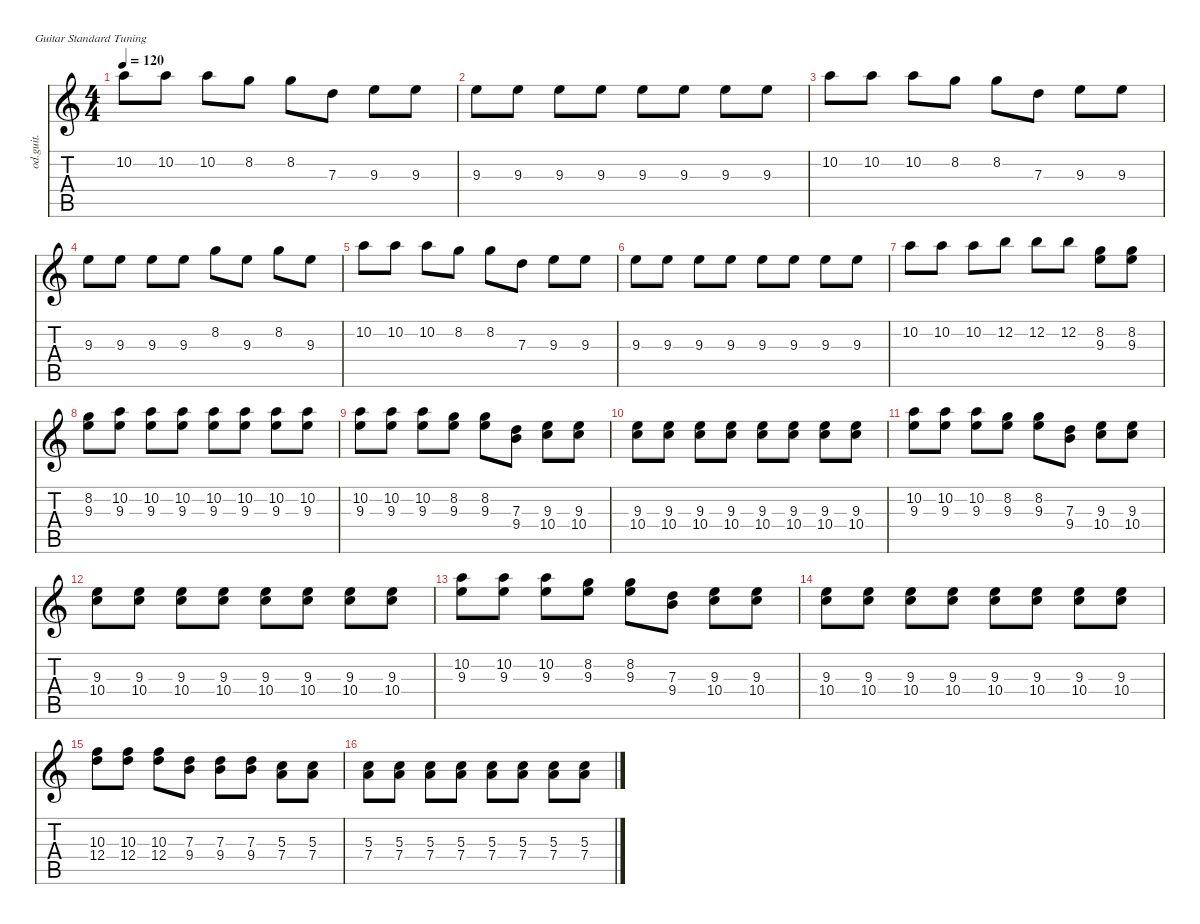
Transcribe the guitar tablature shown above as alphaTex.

\defaultSystemsLayout 4
\hideDynamics
\bracketExtendMode nobrackets
\otherSystemsTrackNameOrientation horizontal
\track ("Overdriven Guitar" "od.guit.") {instrument overdrivenguitar}
\staff {score tabs}
\tuning (E4 B3 G3 D3 A2 E2)
\ts (4 4)
\tempo 120
\clef g2
\ks c
10.2.8{dy mf instrument overdrivenguitar beam Down} 10.2.8{beam Down} 10.2.8{beam Down} 8.2.8{beam Down} 8.2.8{beam Down} 7.3.8{beam Down} 9.3.8{beam Down} 9.3.8{beam Down} |
9.3.8{beam Down} 9.3.8{beam Down} 9.3.8{beam Down} 9.3.8{beam Down} 9.3.8{beam Down} 9.3.8{beam Down} 9.3.8{beam Down} 9.3.8{beam Down} |
10.2.8{beam Down} 10.2.8{beam Down} 10.2.8{beam Down} 8.2.8{beam Down} 8.2.8{beam Down} 7.3.8{beam Down} 9.3.8{beam Down} 9.3.8{beam Down} |
9.3.8{beam Down} 9.3.8{beam Down} 9.3.8{beam Down} 9.3.8{beam Down} 8.2.8{beam Down} 9.3.8{beam Down} 8.2.8{beam Down} 9.3.8{beam Down} |
10.2.8{beam Down} 10.2.8{beam Down} 10.2.8{beam Down} 8.2.8{beam Down} 8.2.8{beam Down} 7.3.8{beam Down} 9.3.8{beam Down} 9.3.8{beam Down} |
9.3.8{beam Down} 9.3.8{beam Down} 9.3.8{beam Down} 9.3.8{beam Down} 9.3.8{beam Down} 9.3.8{beam Down} 9.3.8{beam Down} 9.3.8{beam Down} |
10.2.8{beam Down} 10.2.8{beam Down} 10.2.8{beam Down} 12.2.8{beam Down} 12.2.8{beam Down} 12.2.8{beam Down} (9.3 8.2).8{beam Down} (9.3 8.2).8{beam Down} |
(9.3 8.2).8{beam Down} (9.3 10.2).8{beam Down} (9.3 10.2).8{beam Down} (9.3 10.2).8{beam Down} (10.2 9.3).8{beam Down} (9.3 10.2).8{beam Down} (10.2 9.3).8{beam Down} (9.3 10.2).8{beam Down} |
(10.2 9.3).8{beam Down} (10.2 9.3).8{beam Down} (10.2 9.3).8{beam Down} (8.2 9.3).8{beam Down} (9.3 8.2).8{beam Down} (7.3 9.4).8{beam Down} (9.3 10.4).8{beam Down} (9.3 10.4).8{beam Down} |
(9.3 10.4).8{beam Down} (9.3 10.4).8{beam Down} (9.3 10.4).8{beam Down} (9.3 10.4).8{beam Down} (9.3 10.4).8{beam Down} (9.3 10.4).8{beam Down} (9.3 10.4).8{beam Down} (9.3 10.4).8{beam Down} |
(10.2 9.3).8{beam Down} (10.2 9.3).8{beam Down} (10.2 9.3).8{beam Down} (8.2 9.3).8{beam Down} (9.3 8.2).8{beam Down} (7.3 9.4).8{beam Down} (9.3 10.4).8{beam Down} (9.3 10.4).8{beam Down} |
(9.3 10.4).8{beam Down} (9.3 10.4).8{beam Down} (9.3 10.4).8{beam Down} (9.3 10.4).8{beam Down} (9.3 10.4).8{beam Down} (9.3 10.4).8{beam Down} (9.3 10.4).8{beam Down} (9.3 10.4).8{beam Down} |
(10.2 9.3).8{beam Down} (10.2 9.3).8{beam Down} (10.2 9.3).8{beam Down} (8.2 9.3).8{beam Down} (9.3 8.2).8{beam Down} (7.3 9.4).8{beam Down} (9.3 10.4).8{beam Down} (9.3 10.4).8{beam Down} |
(9.3 10.4).8{beam Down} (9.3 10.4).8{beam Down} (9.3 10.4).8{beam Down} (9.3 10.4).8{beam Down} (9.3 10.4).8{beam Down} (9.3 10.4).8{beam Down} (9.3 10.4).8{beam Down} (9.3 10.4).8{beam Down} |
(10.3 12.4).8{beam Down} (10.3 12.4).8{beam Down} (10.3 12.4).8{beam Down} (9.4 7.3).8{beam Down} (9.4 7.3).8{beam Down} (9.4 7.3).8{beam Down} (7.4 5.3).8{beam Down} (7.4 5.3).8{beam Down} |
(7.4 5.3).8{beam Down} (7.4 5.3).8{beam Down} (7.4 5.3).8{beam Down} (7.4 5.3).8{beam Down} (7.4 5.3).8{beam Down} (7.4 5.3).8{beam Down} (7.4 5.3).8{beam Down} (7.4 5.3).8{beam Down}
